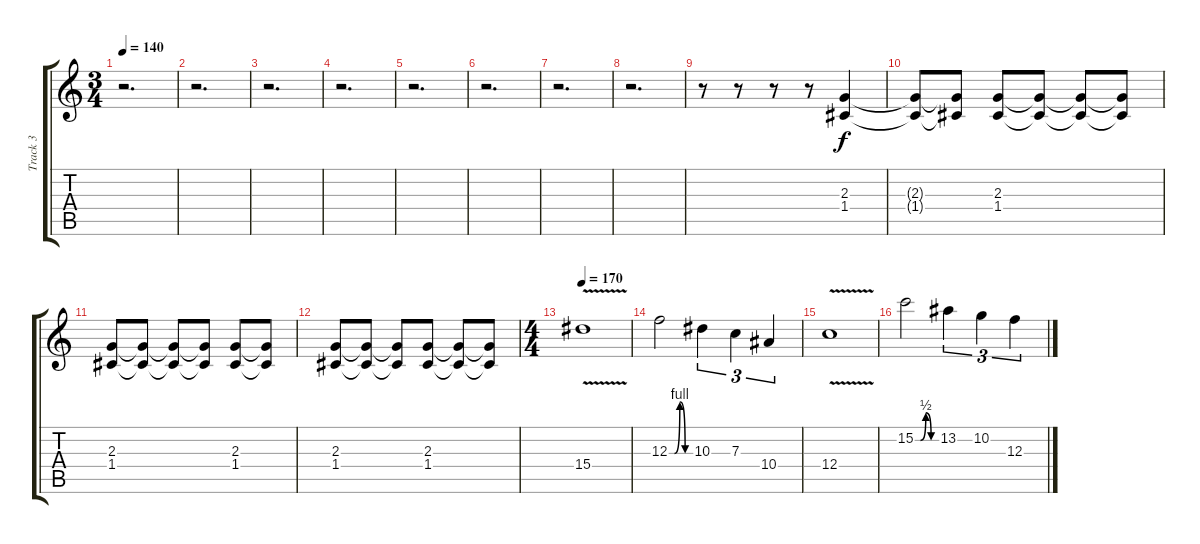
\track ("Track 3" "Track 3") {instrument distortionguitar}
\staff {score tabs}
\tuning (D4 A3 F3 C3 G2 C2) {hide}
\ts (3 4)
\tempo 140
\clef g2
\ks c
r.2{d dy f} |
r.2{d} |
r.2{d} |
r.2{d} |
r.2{d} |
r.2{d} |
r.2{d} |
r.2{d} |
r.8 r.8 r.8 r.8 (2.3 1.4).4 |
(2.3{t} 1.4{t}).8 (2.3{t} 1.4{t}).8 (2.3 1.4).8 (2.3{t} 1.4{t}).8 (2.3{t} 1.4{t}).8 (2.3{t} 1.4{t}).8 |
(2.3 1.4).8 (2.3{t} 1.4{t}).8 (2.3{t} 1.4{t}).8 (2.3{t} 1.4{t}).8 (2.3 1.4).8 (2.3{t} 1.4{t}).8 |
(2.3 1.4).8 (2.3{t} 1.4{t}).8 (2.3{t} 1.4{t}).8 (2.3 1.4).8 (2.3{t} 1.4{t}).8 (2.3{t} 1.4{t}).8 |
\ts (4 4)
\tempo 170
15.4{v}.1 |
12.3{be (custom 0 0 15 0 30 4 45 0 60 0)}.2 10.3.4{tu (3 2)} 7.3.4{tu (3 2)} 10.4.4{tu (3 2)} |
12.4{v}.1 |
15.2{be (custom 0 0 15 0 30 2 45 0 60 0)}.2 13.2.4{tu (3 2)} 10.2.4{tu (3 2)} 12.3.4{tu (3 2)}
